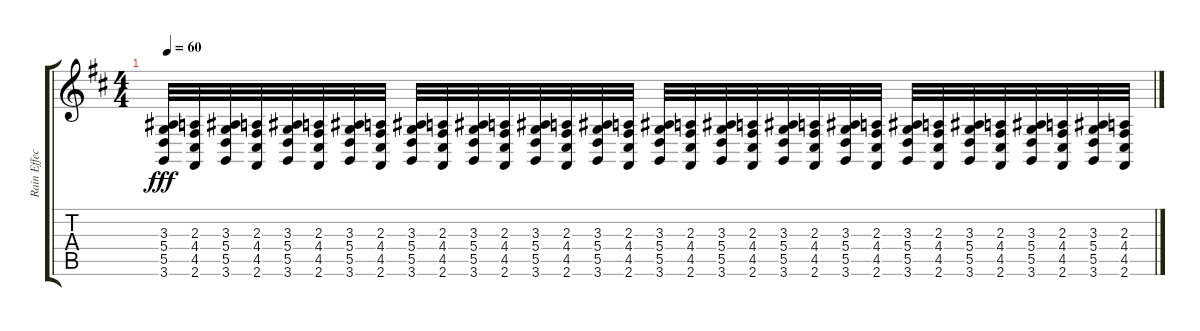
\track ("Rain Effect" "Rain Effec") {instrument seashore}
\staff {score tabs}
\tuning (E4 B3 G3 D3 A2 E2) {hide}
\ts (4 4)
\tempo 60
\clef g2
\ks d
(3.3 5.4 5.5 3.6).32{dy fff} (2.3 4.4 4.5 2.6).32 (3.3 5.4 5.5 3.6).32 (2.3 4.4 4.5 2.6).32 (3.3 5.4 5.5 3.6).32 (2.3 4.4 4.5 2.6).32 (3.3 5.4 5.5 3.6).32 (2.3 4.4 4.5 2.6).32 (3.3 5.4 5.5 3.6).32 (2.3 4.4 4.5 2.6).32 (3.3 5.4 5.5 3.6).32 (2.3 4.4 4.5 2.6).32 (3.3 5.4 5.5 3.6).32 (2.3 4.4 4.5 2.6).32 (3.3 5.4 5.5 3.6).32 (2.3 4.4 4.5 2.6).32 (3.3 5.4 5.5 3.6).32 (2.3 4.4 4.5 2.6).32 (3.3 5.4 5.5 3.6).32 (2.3 4.4 4.5 2.6).32 (3.3 5.4 5.5 3.6).32 (2.3 4.4 4.5 2.6).32 (3.3 5.4 5.5 3.6).32 (2.3 4.4 4.5 2.6).32 (3.3 5.4 5.5 3.6).32 (2.3 4.4 4.5 2.6).32 (3.3 5.4 5.5 3.6).32 (2.3 4.4 4.5 2.6).32 (3.3 5.4 5.5 3.6).32 (2.3 4.4 4.5 2.6).32 (3.3 5.4 5.5 3.6).32 (2.3 4.4 4.5 2.6).32
